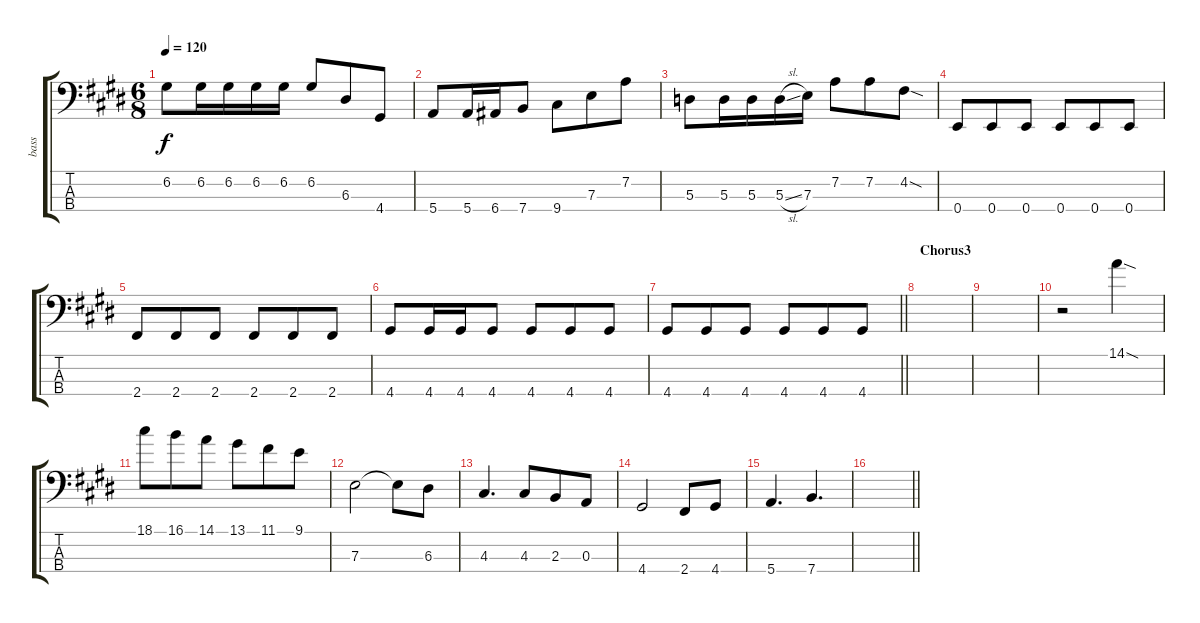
\track ("bass" "bass") {instrument electricbassfinger}
\staff {score tabs}
\tuning (G2 D2 A1 E1) {hide}
\ts (6 8)
\tempo 120
\clef f4
\ks e
6.2.8{dy f} 6.2.16 6.2.16 6.2.16 6.2.16 6.2.8 6.3.8 4.4.8 |
5.4.8 5.4.16 6.4.16 7.4.8 9.4.8 7.3.8 7.2.8 |
5.3.8 5.3.16 5.3.16 5.3{sl}.16 7.3.16 7.2.8 7.2.8 4.2{sod}.8 |
0.4.8 0.4.8 0.4.8 0.4.8 0.4.8 0.4.8 |
2.4.8 2.4.8 2.4.8 2.4.8 2.4.8 2.4.8 |
4.4.8 4.4.16 4.4.16 4.4.8 4.4.8 4.4.8 4.4.8 |
\barLineRight lightlight
4.4.8 4.4.8 4.4.8 4.4.8 4.4.8 4.4.8 |
\section ("" "Chorus3")
|
|
r.2 14.1{sod}.4 |
18.1.8 16.1.8 14.1.8 13.1.8 11.1.8 9.1.8 |
7.3.2 7.3{t}.8 6.3.8 |
4.3.4{d} 4.3.8 2.3.8 0.3.8 |
4.4.2 2.4.8 4.4.8 |
5.4.4{d} 7.4.4{d} |
\barLineRight lightlight
